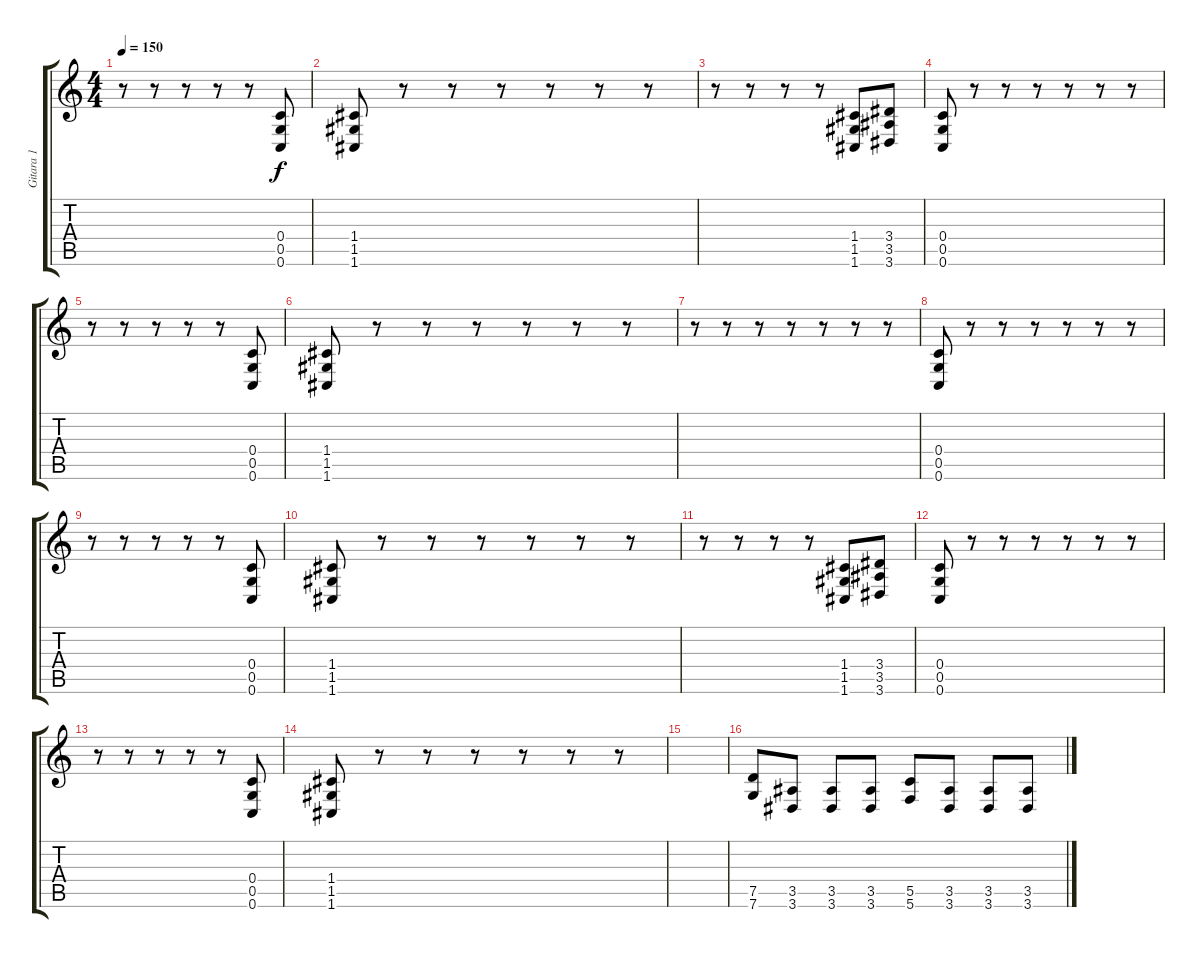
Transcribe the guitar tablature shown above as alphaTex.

\track ("Gitara 1" "Gitara 1") {instrument distortionguitar}
\staff {score tabs}
\tuning (D4 A3 F3 C3 G2 C2) {hide}
\ts (4 4)
\tempo 150
\clef g2
\ks c
r.8{dy f} r.8 r.8 r.8 r.8 (0.4 0.5 0.6).8 |
(1.4 1.5 1.6).8 r.8 r.8 r.8 r.8 r.8 r.8 |
r.8 r.8 r.8 r.8 (1.4 1.5 1.6).8 (3.4 3.5 3.6).8 |
(0.4 0.5 0.6).8 r.8 r.8 r.8 r.8 r.8 r.8 |
r.8 r.8 r.8 r.8 r.8 (0.4 0.5 0.6).8 |
(1.4 1.5 1.6).8 r.8 r.8 r.8 r.8 r.8 r.8 |
r.8 r.8 r.8 r.8 r.8 r.8 r.8 |
(0.4 0.5 0.6).8 r.8 r.8 r.8 r.8 r.8 r.8 |
r.8 r.8 r.8 r.8 r.8 (0.4 0.5 0.6).8 |
(1.4 1.5 1.6).8 r.8 r.8 r.8 r.8 r.8 r.8 |
r.8 r.8 r.8 r.8 (1.4 1.5 1.6).8 (3.4 3.5 3.6).8 |
(0.4 0.5 0.6).8 r.8 r.8 r.8 r.8 r.8 r.8 |
r.8 r.8 r.8 r.8 r.8 (0.4 0.5 0.6).8 |
(1.4 1.5 1.6).8 r.8 r.8 r.8 r.8 r.8 r.8 |
|
(7.5 7.6).8 (3.5 3.6).8 (3.5 3.6).8 (3.5 3.6).8 (5.5 5.6).8 (3.5 3.6).8 (3.5 3.6).8 (3.5 3.6).8
